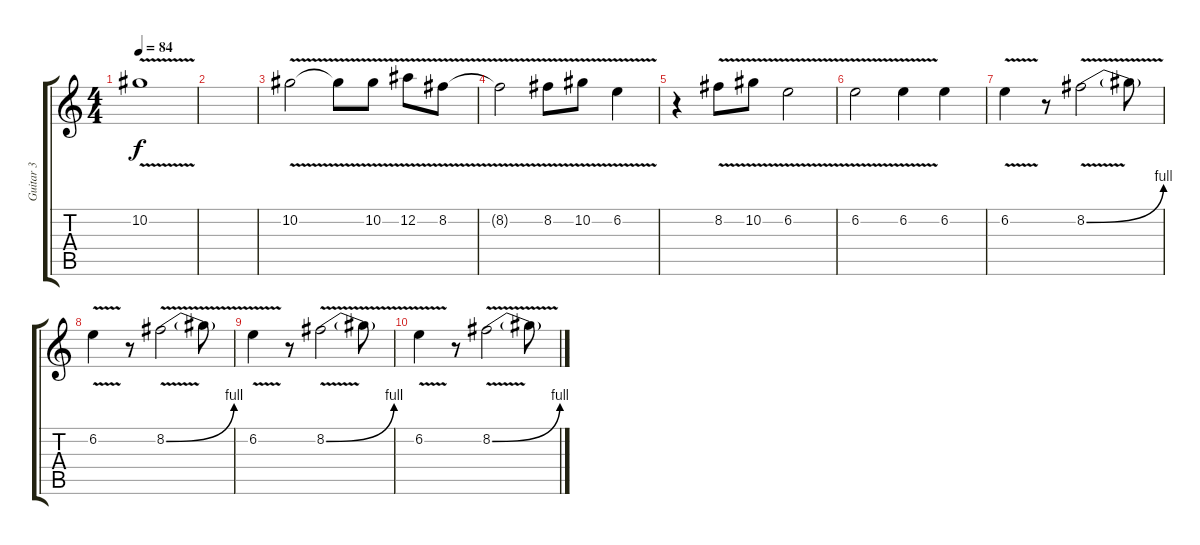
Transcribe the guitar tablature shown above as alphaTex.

\track ("Guitar 3" "Guitar 3") {instrument electricguitarmuted}
\staff {score tabs}
\tuning (Eb4 Bb3 Gb3 Db3 Ab2 Db2) {hide}
\ts (4 4)
\tempo 84
\clef g2
\ks c
10.2{v}.1{dy f} |
|
10.2{v}.2 10.2{t}.8 10.2{v}.8 12.2{v}.8 8.2{v}.8 |
8.2{t}.2 8.2{v}.8 10.2{v}.8 6.2{v}.4 |
r.4 8.2{v}.8 10.2{v}.8 6.2{v}.2 |
6.2{v}.2 6.2{v}.4 6.2.4 |
6.2{v}.4 r.8 8.2{be (bend 0 0 60 4) v}.2 8.2{t}.8 |
6.2{v}.4 r.8 8.2{be (bend 0 0 60 4) v}.2 8.2{t}.8 |
6.2{v}.4 r.8 8.2{be (bend 0 0 60 4) v}.2 8.2{t}.8 |
6.2{v}.4 r.8 8.2{be (bend 0 0 60 4) v}.2 8.2{t}.8
